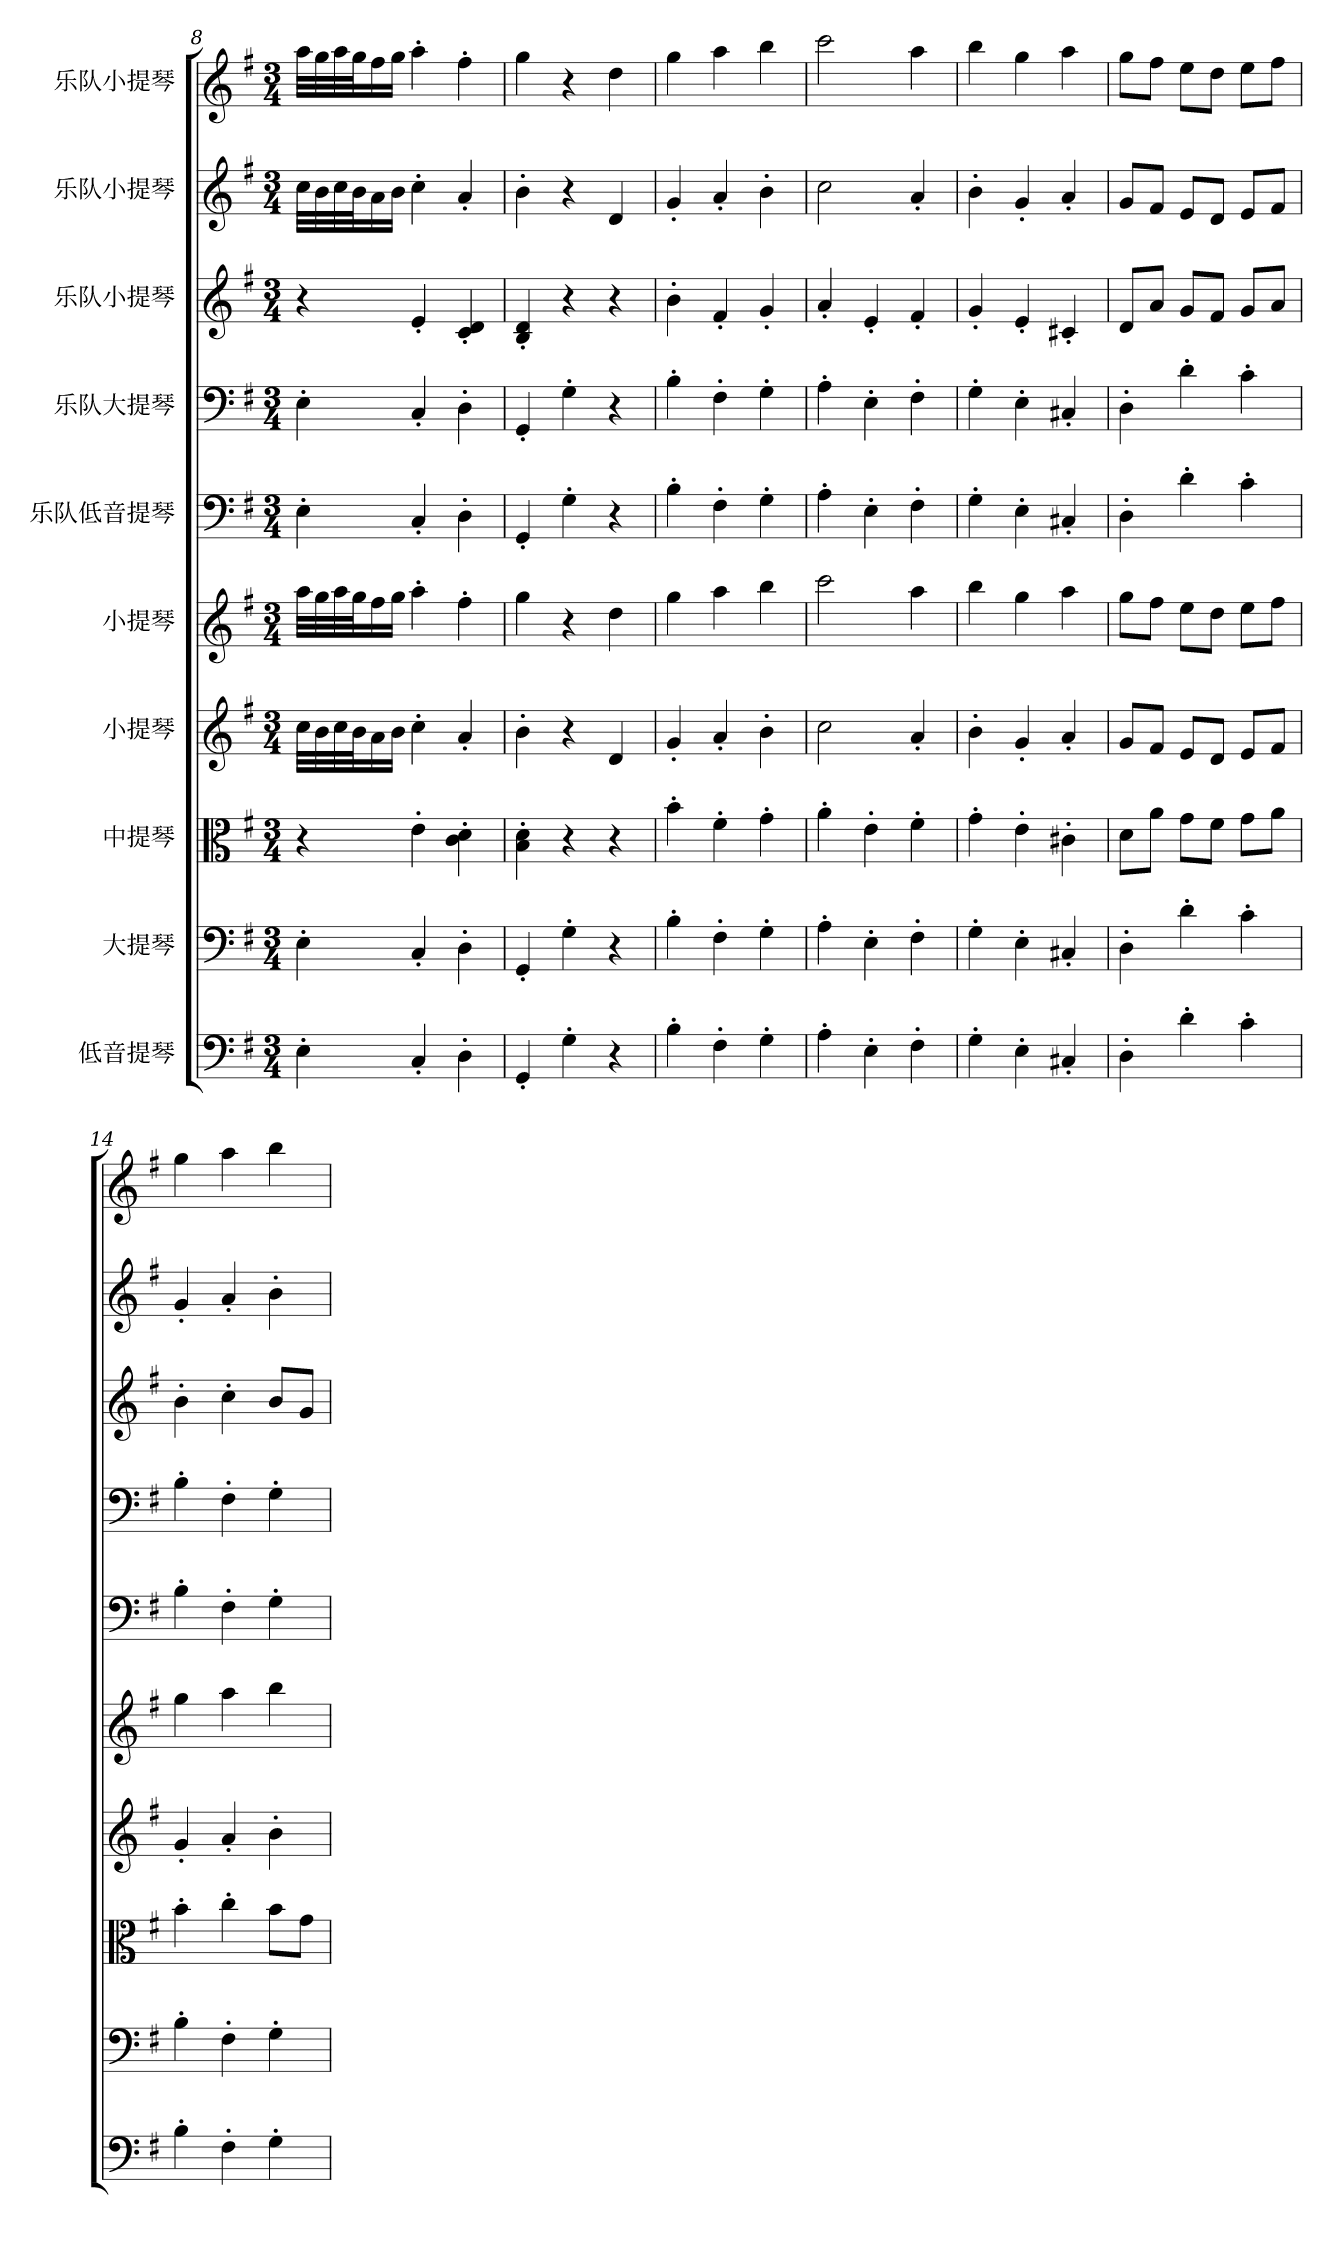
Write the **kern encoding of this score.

**kern	**kern	**kern	**kern	**kern	**kern	**kern	**kern	**kern	**kern
*part10	*part9	*part8	*part7	*part6	*part5	*part4	*part3	*part2	*part1
*staff10	*staff9	*staff8	*staff7	*staff6	*staff5	*staff4	*staff3	*staff2	*staff1
*I"低音提琴	*I"大提琴	*I"中提琴	*I"小提琴	*I"小提琴	*I"乐队低音提琴	*I"乐队大提琴	*I"乐队小提琴	*I"乐队小提琴	*I"乐队小提琴
*clefF4	*clefF4	*clefC3	*clefG2	*clefG2	*clefF4	*clefF4	*clefG2	*clefG2	*clefG2
*ITrd7c12	*	*	*	*	*ITrd7c12	*	*	*	*
*k[f#]	*k[f#]	*k[f#]	*k[f#]	*k[f#]	*k[f#]	*k[f#]	*k[f#]	*k[f#]	*k[f#]
*M3/4	*M3/4	*M3/4	*M3/4	*M3/4	*M3/4	*M3/4	*M3/4	*M3/4	*M3/4
=8	=8	=8	=8	=8	=8	=8	=8	=8	=8
4EE'\	4E'\	4r	32cc\LLL	32aa\LLL	4EE'\	4E'\	4r	32cc\LLL	32aa\LLL
.	.	.	32b\	32gg\	.	.	.	32b\	32gg\
.	.	.	32cc\	32aa\	.	.	.	32cc\	32aa\
.	.	.	32b\J	32gg\J	.	.	.	32b\J	32gg\J
.	.	.	16a\	16ff#\	.	.	.	16a\	16ff#\
.	.	.	16b\JJ	16gg\JJ	.	.	.	16b\JJ	16gg\JJ
4CC'/	4C'/	4e'\	4cc'\	4aa'\	4CC'/	4C'/	4e'/	4cc'\	4aa'\
4DD'\	4D'\	4c\' 4d\'	4a'/	4ff#'\	4DD'\	4D'\	4c/' 4d/'	4a'/	4ff#'\
=9	=9	=9	=9	=9	=9	=9	=9	=9	=9
*	*	*	*	*	*	*	*	*	*MM122
4GGG'/	4GG'/	4B\' 4d\'	4b'\	4gg\	4GGG'/	4GG'/	4B/' 4d/'	4b'\	4gg\
4GG'\	4G'\	4r	4r	4r	4GG'\	4G'\	4r	4r	4r
4r	4r	4r	4d/	4dd\	4r	4r	4r	4d/	4dd\
=10	=10	=10	=10	=10	=10	=10	=10	=10	=10
*	*	*	*	*	*	*	*	*	*MM125
4BB'\	4B'\	4b'\	4g'/	4gg\	4BB'\	4B'\	4b'\	4g'/	4gg\
4FF#'\	4F#'\	4f#'\	4a'/	4aa\	4FF#'\	4F#'\	4f#'/	4a'/	4aa\
4GG'\	4G'\	4g'\	4b'\	4bb\	4GG'\	4G'\	4g'/	4b'\	4bb\
=11	=11	=11	=11	=11	=11	=11	=11	=11	=11
4AA'\	4A'\	4a'\	2cc\	2ccc\	4AA'\	4A'\	4a'/	2cc\	2ccc\
4EE'\	4E'\	4e'\	.	.	4EE'\	4E'\	4e'/	.	.
4FF#'\	4F#'\	4f#'\	4a'/	4aa\	4FF#'\	4F#'\	4f#'/	4a'/	4aa\
=12	=12	=12	=12	=12	=12	=12	=12	=12	=12
4GG'\	4G'\	4g'\	4b'\	4bb\	4GG'\	4G'\	4g'/	4b'\	4bb\
4EE'\	4E'\	4e'\	4g'/	4gg\	4EE'\	4E'\	4e'/	4g'/	4gg\
4CC#X'/	4C#X'/	4c#X'\	4a'/	4aa\	4CC#X'/	4C#X'/	4c#X'/	4a'/	4aa\
!!LO:PB:g=z
=13	=13	=13	=13	=13	=13	=13	=13	=13	=13
4DD'\	4D'\	8d\L	8g/L	8gg\L	4DD'\	4D'\	8d/L	8g/L	8gg\L
.	.	8a\J	8f#/J	8ff#\J	.	.	8a/J	8f#/J	8ff#\J
4D'\	4d'\	8g\L	8e/L	8ee\L	4D'\	4d'\	8g/L	8e/L	8ee\L
.	.	8f#\J	8d/J	8dd\J	.	.	8f#/J	8d/J	8dd\J
4C'\	4c'\	8g\L	8e/L	8ee\L	4C'\	4c'\	8g/L	8e/L	8ee\L
.	.	8a\J	8f#/J	8ff#\J	.	.	8a/J	8f#/J	8ff#\J
=14	=14	=14	=14	=14	=14	=14	=14	=14	=14
4BB'\	4B'\	4b'\	4g'/	4gg\	4BB'\	4B'\	4b'\	4g'/	4gg\
4FF#'\	4F#'\	4cc'\	4a'/	4aa\	4FF#'\	4F#'\	4cc'\	4a'/	4aa\
4GG'\	4G'\	8b\L	4b'\	4bb\	4GG'\	4G'\	8b/L	4b'\	4bb\
.	.	8g\J	.	.	.	.	8g/J	.	.
=	=	=	=	=	=	=	=	=	=
*-	*-	*-	*-	*-	*-	*-	*-	*-	*-
